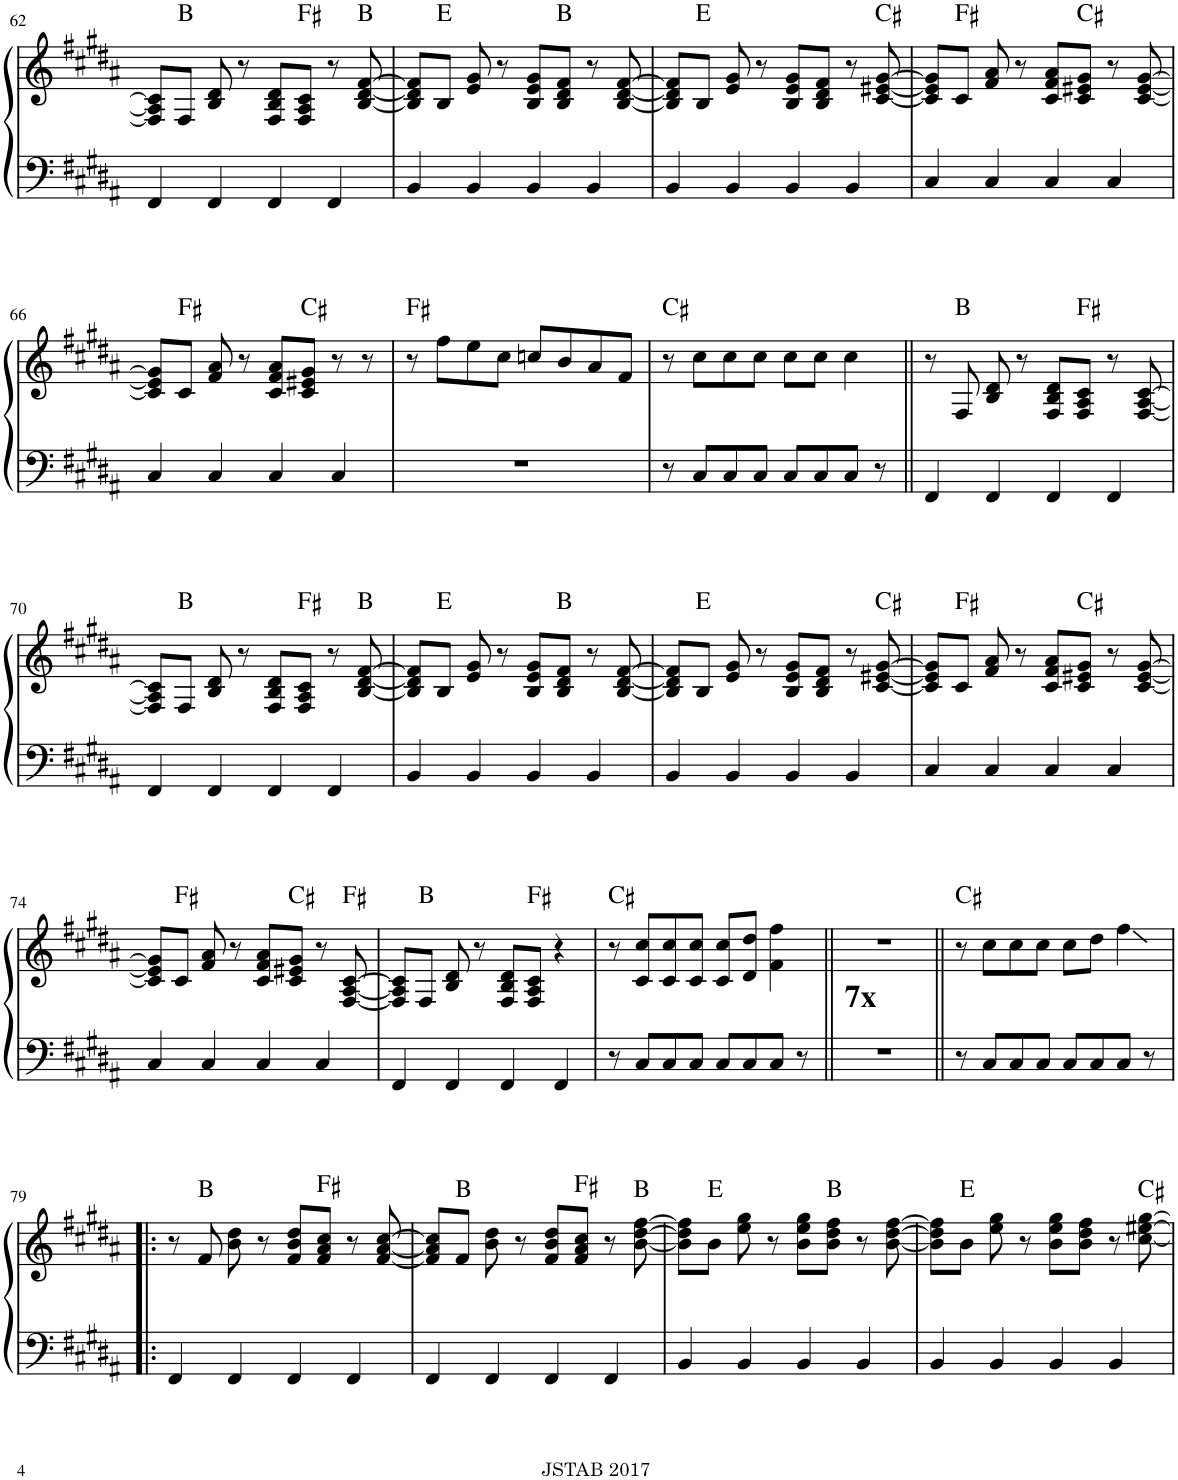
**kern	**kern	**harte
*part1	*part1	*part1
*staff2	*staff1	*
*I"Piano	*	*
*I'Pno.	*	*
!!LO:PB:g=z
*clefF4	*clefG2	*
*k[f#c#g#d#a#]	*k[f#c#g#d#a#]	*
*M4/4	*M4/4	*
=62	=62	=62
4FF#/	8F#/] 8A#/] 8c#/]L	.
.	8F#/J	B:maj
4FF#/	8B/ 8d#/	.
.	8r	.
4FF#/	8F#/ 8B/ 8d#/L	.
.	8F#/ 8A#/ 8c#/J	F#:maj
4FF#/	8r	.
.	[8B/ [8d#/ [8f#/	B:maj
=63	=63	=63
4BB/	8B/] 8d#/] 8f#/]L	.
.	8B/J	E:maj
4BB/	8e/ 8g#/	.
.	8r	.
4BB/	8B/ 8e/ 8g#/L	.
.	8B/ 8d#/ 8f#/J	B:maj
4BB/	8r	.
.	[8B/ [8d#/ [8f#/	.
=64	=64	=64
4BB/	8B/] 8d#/] 8f#/]L	.
.	8B/J	E:maj
4BB/	8e/ 8g#/	.
.	8r	.
4BB/	8B/ 8e/ 8g#/L	.
.	8B/ 8d#/ 8f#/J	.
4BB/	8r	.
.	[8c#/ [8e#X/ [8g#/	C#:maj
=65	=65	=65
4C#/	8c#/] 8e#/] 8g#/]L	.
.	8c#/J	F#:maj
4C#/	8f#/ 8a#/	.
.	8r	.
4C#/	8c#/ 8f#/ 8a#/L	.
.	8c#/ 8e#X/ 8g#/J	C#:maj
4C#/	8r	.
.	[8c#/ [8e#/ [8g#/	.
!!LO:LB:g=z
=66	=66	=66
4C#/	8c#/] 8e#/] 8g#/]L	.
.	8c#/J	F#:maj
4C#/	8f#/ 8a#/	.
.	8r	.
4C#/	8c#/ 8f#/ 8a#/L	.
.	8c#/ 8e#X/ 8g#/J	C#:maj
4C#/	8r	.
.	8r	.
=67	=67	=67
1r	8r	F#:maj
.	8ff#\L	.
.	8ee\	.
.	8cc#\J	.
.	8ccn/L	.
.	8b/	.
.	8a#/	.
.	8f#/J	.
=68	=68	=68
8r	8r	C#:maj
8C#/L	8cc#\L	.
8C#/	8cc#\	.
8C#/J	8cc#\J	.
8C#/L	8cc#\L	.
8C#/	8cc#\J	.
8C#/J	4cc#\	.
8r	.	.
=69||	=69||	=69||
4FF#/	8r	.
.	8F#/	B:maj
4FF#/	8B/ 8d#/	.
.	8r	.
4FF#/	8F#/ 8B/ 8d#/L	.
.	8F#/ 8A#/ 8c#/J	F#:maj
4FF#/	8r	.
.	[8F#/ [8A#/ [8c#/	.
!!LO:LB:g=z
=70	=70	=70
4FF#/	8F#/] 8A#/] 8c#/]L	.
.	8F#/J	B:maj
4FF#/	8B/ 8d#/	.
.	8r	.
4FF#/	8F#/ 8B/ 8d#/L	.
.	8F#/ 8A#/ 8c#/J	F#:maj
4FF#/	8r	.
.	[8B/ [8d#/ [8f#/	B:maj
=71	=71	=71
4BB/	8B/] 8d#/] 8f#/]L	.
.	8B/J	E:maj
4BB/	8e/ 8g#/	.
.	8r	.
4BB/	8B/ 8e/ 8g#/L	.
.	8B/ 8d#/ 8f#/J	B:maj
4BB/	8r	.
.	[8B/ [8d#/ [8f#/	.
=72	=72	=72
4BB/	8B/] 8d#/] 8f#/]L	.
.	8B/J	E:maj
4BB/	8e/ 8g#/	.
.	8r	.
4BB/	8B/ 8e/ 8g#/L	.
.	8B/ 8d#/ 8f#/J	.
4BB/	8r	.
.	[8c#/ [8e#X/ [8g#/	C#:maj
=73	=73	=73
4C#/	8c#/] 8e#/] 8g#/]L	.
.	8c#/J	F#:maj
4C#/	8f#/ 8a#/	.
.	8r	.
4C#/	8c#/ 8f#/ 8a#/L	.
.	8c#/ 8e#X/ 8g#/J	C#:maj
4C#/	8r	.
.	[8c#/ [8e#/ [8g#/	.
!!LO:LB:g=z
=74	=74	=74
4C#/	8c#/] 8e#/] 8g#/]L	.
.	8c#/J	F#:maj
4C#/	8f#/ 8a#/	.
.	8r	.
4C#/	8c#/ 8f#/ 8a#/L	.
.	8c#/ 8e#X/ 8g#/J	C#:maj
4C#/	8r	.
.	[8F#/ [8A#/ [8c#/	F#:maj
=75	=75	=75
4FF#/	8F#/] 8A#/] 8c#/]L	.
.	8F#/J	B:maj
4FF#/	8B/ 8d#/	.
.	8r	.
4FF#/	8F#/ 8B/ 8d#/L	.
.	8F#/ 8A#/ 8c#/J	F#:maj
4FF#/	4r	.
=76	=76	=76
8r	8r	C#:maj
8C#/L	8c#/ 8cc#/L	.
8C#/	8c#/ 8cc#/	.
8C#/J	8c#/ 8cc#/J	.
8C#/L	8c#/ 8cc#/L	.
8C#/	8d#/ 8dd#/J	.
8C#/J	4f#\ 4ff#\	.
8r	.	.
=77||	=77||	=77||
!	!LO:TX:b:B:t=7x	!
1r	1r	.
=78||	=78||	=78||
8r	8r	C#:maj
8C#/L	8cc#\L	.
8C#/	8cc#\	.
8C#/J	8cc#\J	.
8C#/L	8cc#\L	.
8C#/	8dd#\J	.
8C#/J	4ff#\	.
8r	.	.
!!LO:LB:g=z
=79!|:	=79!|:	=79!|:
4FF#/	8r	.
.	8f#/	B:maj
4FF#/	8b\ 8dd#\	.
.	8r	.
4FF#/	8f#/ 8b/ 8dd#/L	.
.	8f#/ 8a#/ 8cc#/J	F#:maj
4FF#/	8r	.
.	[8f#/ [8a#/ [8cc#/	.
=80	=80	=80
4FF#/	8f#/] 8a#/] 8cc#/]L	.
.	8f#/J	B:maj
4FF#/	8b\ 8dd#\	.
.	8r	.
4FF#/	8f#/ 8b/ 8dd#/L	.
.	8f#/ 8a#/ 8cc#/J	F#:maj
4FF#/	8r	.
.	[8b\ [8dd#\ [8ff#\	B:maj
=81	=81	=81
4BB/	8b\] 8dd#\] 8ff#\]L	.
.	8b\J	E:maj
4BB/	8ee\ 8gg#\	.
.	8r	.
4BB/	8b\ 8ee\ 8gg#\L	.
.	8b\ 8dd#\ 8ff#\J	B:maj
4BB/	8r	.
.	[8b\ [8dd#\ [8ff#\	.
=82	=82	=82
4BB/	8b\] 8dd#\] 8ff#\]L	.
.	8b\J	E:maj
4BB/	8ee\ 8gg#\	.
.	8r	.
4BB/	8b\ 8ee\ 8gg#\L	.
.	8b\ 8dd#\ 8ff#\J	.
4BB/	8r	.
.	[8cc#\ [8ee#X\ [8gg#\	C#:maj
=	=	=
*-	*-	*-
